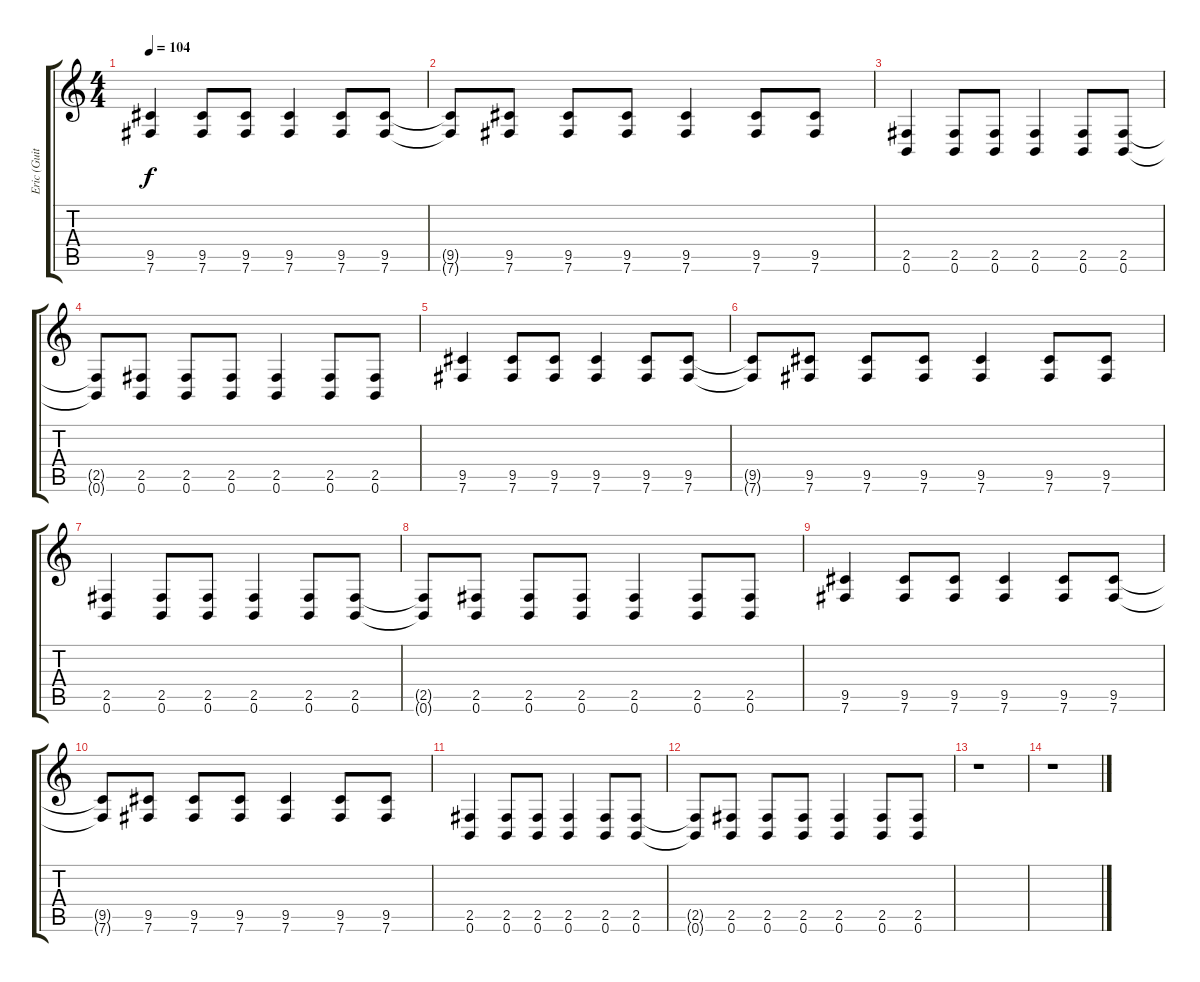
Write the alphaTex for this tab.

\track ("Eric (Guitar)" "Eric (Guit") {instrument overdrivenguitar}
\staff {score tabs}
\tuning (B3 Gb3 D3 A2 E2 B1) {hide}
\ts (4 4)
\tempo 104
\clef g2
\ks c
(9.5 7.6).4{dy f} (9.5 7.6).8 (9.5 7.6).8 (9.5 7.6).4 (9.5 7.6).8 (9.5 7.6).8 |
(9.5{t} 7.6{t}).8 (9.5 7.6).8 (9.5 7.6).8 (9.5 7.6).8 (9.5 7.6).4 (9.5 7.6).8 (9.5 7.6).8 |
(2.5 0.6).4 (2.5 0.6).8 (2.5 0.6).8 (2.5 0.6).4 (2.5 0.6).8 (2.5 0.6).8 |
(2.5{t} 0.6{t}).8 (2.5 0.6).8 (2.5 0.6).8 (2.5 0.6).8 (2.5 0.6).4 (2.5 0.6).8 (2.5 0.6).8 |
(9.5 7.6).4 (9.5 7.6).8 (9.5 7.6).8 (9.5 7.6).4 (9.5 7.6).8 (9.5 7.6).8 |
(9.5{t} 7.6{t}).8 (9.5 7.6).8 (9.5 7.6).8 (9.5 7.6).8 (9.5 7.6).4 (9.5 7.6).8 (9.5 7.6).8 |
(2.5 0.6).4 (2.5 0.6).8 (2.5 0.6).8 (2.5 0.6).4 (2.5 0.6).8 (2.5 0.6).8 |
(2.5{t} 0.6{t}).8 (2.5 0.6).8 (2.5 0.6).8 (2.5 0.6).8 (2.5 0.6).4 (2.5 0.6).8 (2.5 0.6).8 |
(9.5 7.6).4 (9.5 7.6).8 (9.5 7.6).8 (9.5 7.6).4 (9.5 7.6).8 (9.5 7.6).8 |
(9.5{t} 7.6{t}).8 (9.5 7.6).8 (9.5 7.6).8 (9.5 7.6).8 (9.5 7.6).4 (9.5 7.6).8 (9.5 7.6).8 |
(2.5 0.6).4 (2.5 0.6).8 (2.5 0.6).8 (2.5 0.6).4 (2.5 0.6).8 (2.5 0.6).8 |
(2.5{t} 0.6{t}).8 (2.5 0.6).8 (2.5 0.6).8 (2.5 0.6).8 (2.5 0.6).4 (2.5 0.6).8 (2.5 0.6).8 |
r.1 |
r.1{volume 13}
